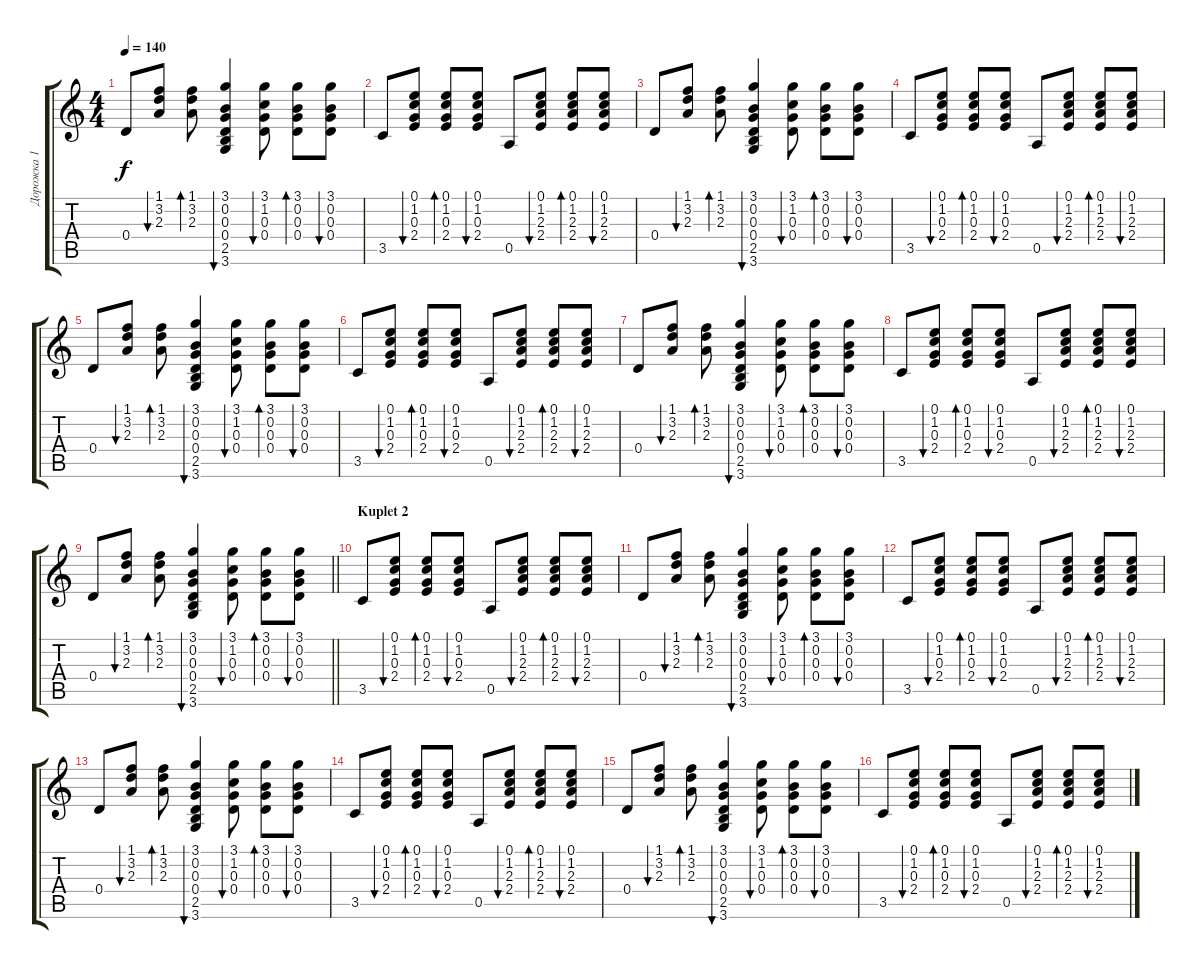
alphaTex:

\track ("Дорожка 1" "Дорожка 1") {instrument acousticguitarsteel}
\staff {score tabs}
\tuning (E4 B3 G3 D3 A2 E2) {hide}
\ts (4 4)
\tempo 140
\clef g2
\ks c
0.4.8{dy f} (1.1 3.2 2.3).8{bu 60} (1.1 3.2 2.3).8{bd 60} (3.1 0.2 0.3 0.4 2.5 3.6).4{bu 60} (3.1 1.2 0.3 0.4).8{bu 60} (3.1 0.2 0.3 0.4).8{bd 60} (3.1 0.2 0.3 0.4).8{bu 60} |
3.5.8 (0.1 1.2 0.3 2.4).8{bu 60} (0.1 1.2 0.3 2.4).8{bd 60} (0.1 1.2 0.3 2.4).8{bu 60} 0.5.8 (0.1 1.2 2.3 2.4).8{bu 60} (0.1 1.2 2.3 2.4).8{bd 60} (0.1 1.2 2.3 2.4).8{bu 60} |
0.4.8 (1.1 3.2 2.3).8{bu 60} (1.1 3.2 2.3).8{bd 60} (3.1 0.2 0.3 0.4 2.5 3.6).4{bu 60} (3.1 1.2 0.3 0.4).8{bu 60} (3.1 0.2 0.3 0.4).8{bd 60} (3.1 0.2 0.3 0.4).8{bu 60} |
3.5.8 (0.1 1.2 0.3 2.4).8{bu 60} (0.1 1.2 0.3 2.4).8{bd 60} (0.1 1.2 0.3 2.4).8{bu 60} 0.5.8 (0.1 1.2 2.3 2.4).8{bu 60} (0.1 1.2 2.3 2.4).8{bd 60} (0.1 1.2 2.3 2.4).8{bu 60} |
0.4.8 (1.1 3.2 2.3).8{bu 60} (1.1 3.2 2.3).8{bd 60} (3.1 0.2 0.3 0.4 2.5 3.6).4{bu 60} (3.1 1.2 0.3 0.4).8{bu 60} (3.1 0.2 0.3 0.4).8{bd 60} (3.1 0.2 0.3 0.4).8{bu 60} |
3.5.8 (0.1 1.2 0.3 2.4).8{bu 60} (0.1 1.2 0.3 2.4).8{bd 60} (0.1 1.2 0.3 2.4).8{bu 60} 0.5.8 (0.1 1.2 2.3 2.4).8{bu 60} (0.1 1.2 2.3 2.4).8{bd 60} (0.1 1.2 2.3 2.4).8{bu 60} |
0.4.8 (1.1 3.2 2.3).8{bu 60} (1.1 3.2 2.3).8{bd 60} (3.1 0.2 0.3 0.4 2.5 3.6).4{bu 60} (3.1 1.2 0.3 0.4).8{bu 60} (3.1 0.2 0.3 0.4).8{bd 60} (3.1 0.2 0.3 0.4).8{bu 60} |
3.5.8 (0.1 1.2 0.3 2.4).8{bu 60} (0.1 1.2 0.3 2.4).8{bd 60} (0.1 1.2 0.3 2.4).8{bu 60} 0.5.8 (0.1 1.2 2.3 2.4).8{bu 60} (0.1 1.2 2.3 2.4).8{bd 60} (0.1 1.2 2.3 2.4).8{bu 60} |
\barLineRight lightlight
0.4.8 (1.1 3.2 2.3).8{bu 60} (1.1 3.2 2.3).8{bd 60} (3.1 0.2 0.3 0.4 2.5 3.6).4{bu 60} (3.1 1.2 0.3 0.4).8{bu 60} (3.1 0.2 0.3 0.4).8{bd 60} (3.1 0.2 0.3 0.4).8{bu 60} |
\section ("" "Kuplet 2")
3.5.8 (0.1 1.2 0.3 2.4).8{bu 60} (0.1 1.2 0.3 2.4).8{bd 60} (0.1 1.2 0.3 2.4).8{bu 60} 0.5.8 (0.1 1.2 2.3 2.4).8{bu 60} (0.1 1.2 2.3 2.4).8{bd 60} (0.1 1.2 2.3 2.4).8{bu 60} |
0.4.8 (1.1 3.2 2.3).8{bu 60} (1.1 3.2 2.3).8{bd 60} (3.1 0.2 0.3 0.4 2.5 3.6).4{bu 60} (3.1 1.2 0.3 0.4).8{bu 60} (3.1 0.2 0.3 0.4).8{bd 60} (3.1 0.2 0.3 0.4).8{bu 60} |
3.5.8 (0.1 1.2 0.3 2.4).8{bu 60} (0.1 1.2 0.3 2.4).8{bd 60} (0.1 1.2 0.3 2.4).8{bu 60} 0.5.8 (0.1 1.2 2.3 2.4).8{bu 60} (0.1 1.2 2.3 2.4).8{bd 60} (0.1 1.2 2.3 2.4).8{bu 60} |
0.4.8 (1.1 3.2 2.3).8{bu 60} (1.1 3.2 2.3).8{bd 60} (3.1 0.2 0.3 0.4 2.5 3.6).4{bu 60} (3.1 1.2 0.3 0.4).8{bu 60} (3.1 0.2 0.3 0.4).8{bd 60} (3.1 0.2 0.3 0.4).8{bu 60} |
3.5.8 (0.1 1.2 0.3 2.4).8{bu 60} (0.1 1.2 0.3 2.4).8{bd 60} (0.1 1.2 0.3 2.4).8{bu 60} 0.5.8 (0.1 1.2 2.3 2.4).8{bu 60} (0.1 1.2 2.3 2.4).8{bd 60} (0.1 1.2 2.3 2.4).8{bu 60} |
0.4.8 (1.1 3.2 2.3).8{bu 60} (1.1 3.2 2.3).8{bd 60} (3.1 0.2 0.3 0.4 2.5 3.6).4{bu 60} (3.1 1.2 0.3 0.4).8{bu 60} (3.1 0.2 0.3 0.4).8{bd 60} (3.1 0.2 0.3 0.4).8{bu 60} |
3.5.8 (0.1 1.2 0.3 2.4).8{bu 60} (0.1 1.2 0.3 2.4).8{bd 60} (0.1 1.2 0.3 2.4).8{bu 60} 0.5.8 (0.1 1.2 2.3 2.4).8{bu 60} (0.1 1.2 2.3 2.4).8{bd 60} (0.1 1.2 2.3 2.4).8{bu 60}
